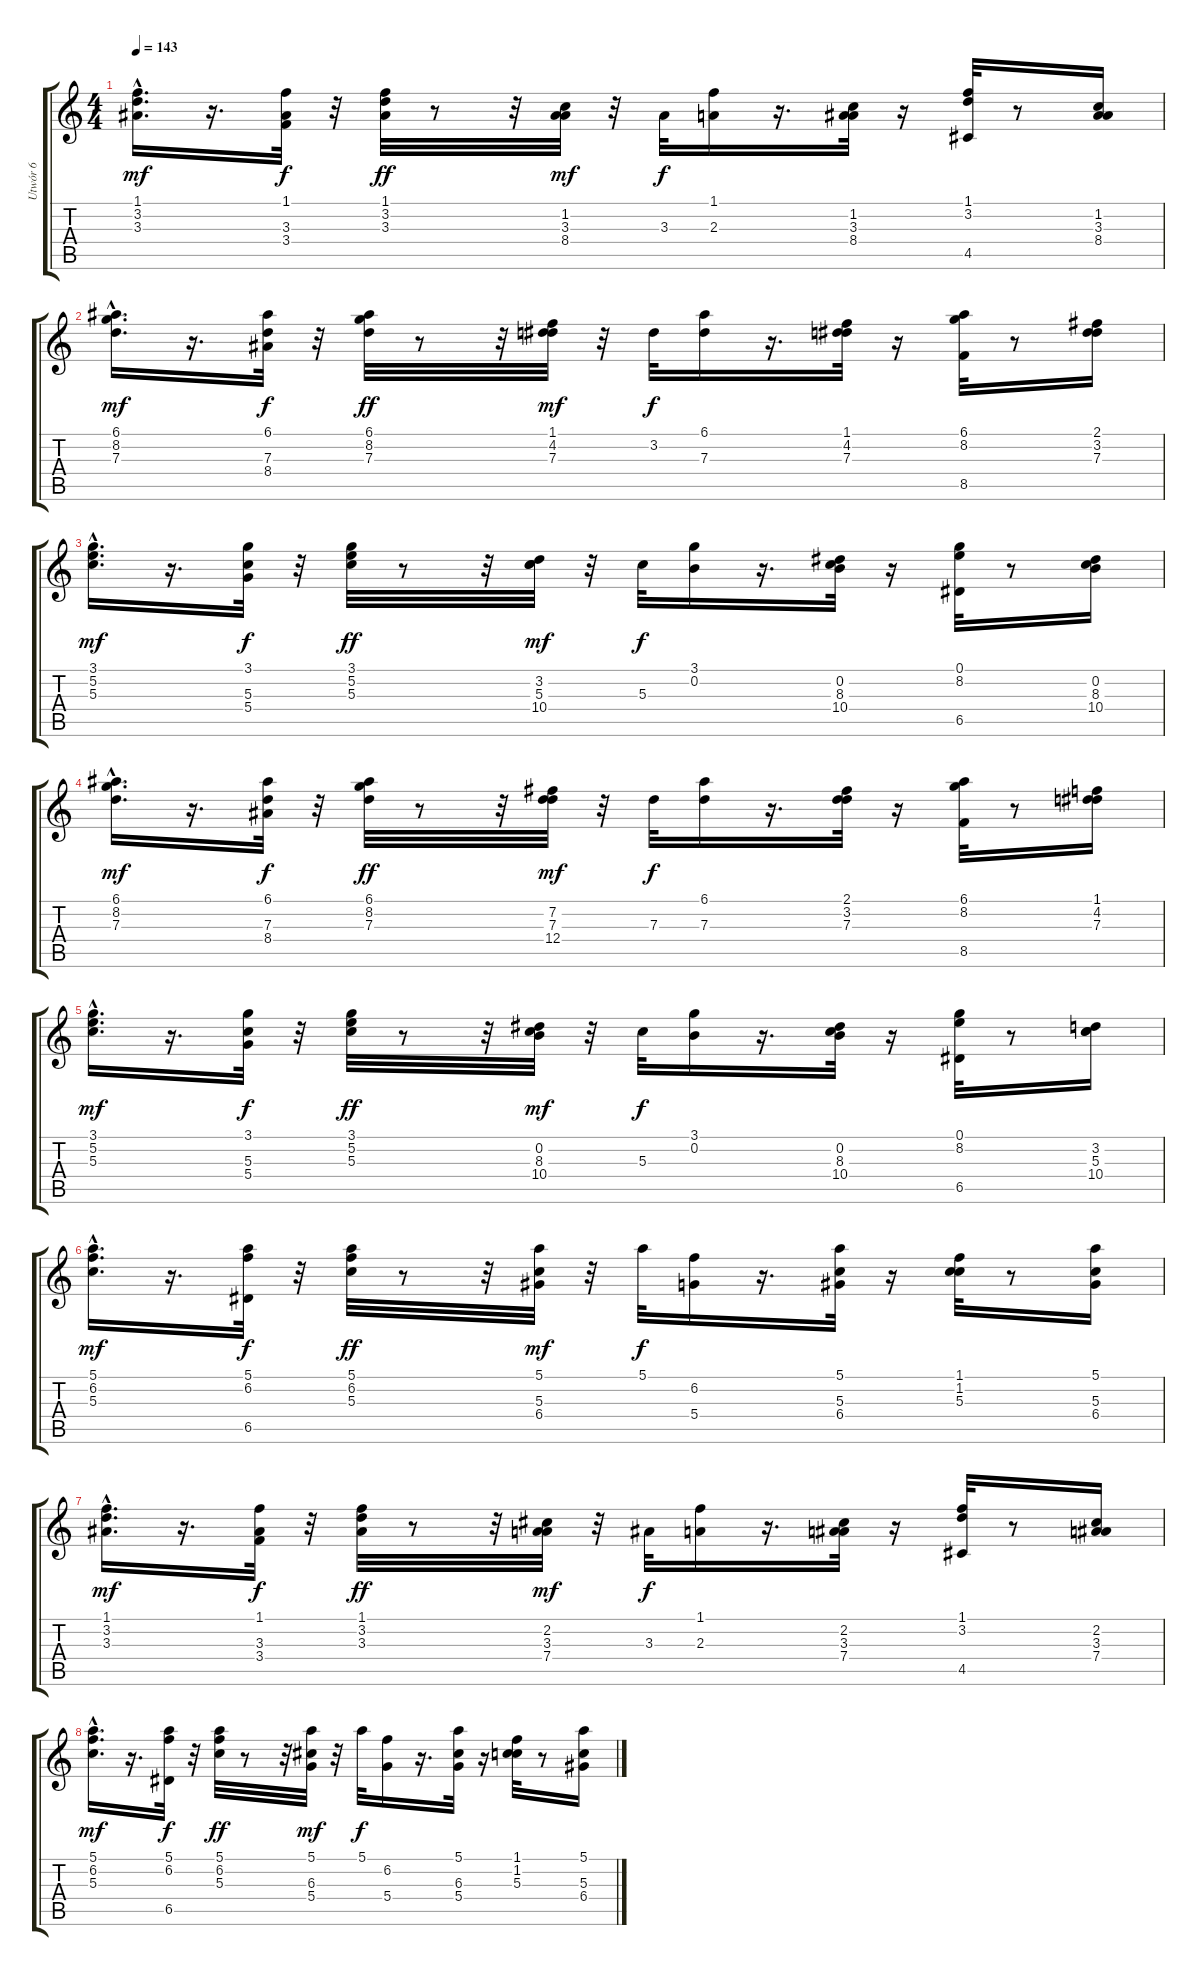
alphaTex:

\track ("Utwór 6" "Utwór 6") {instrument acousticguitarsteel}
\staff {score tabs}
\tuning (E4 B3 G3 D3 A2 E2) {hide}
\ts (4 4)
\tempo 143
\clef g2
\ks c
(1.1{hac} 3.2{hac} 3.3{hac}).16{d dy mf} r.16{d} (1.1 3.3 3.4).32{dy f} r.32 (1.1 3.2 3.3).32{dy ff} r.8 r.32 (1.2 3.3 8.4).32{dy mf} r.32 3.3.32{dy f} (1.1 2.3).16 r.16{d} (1.2 3.3 8.4).32 r.16 (1.1 3.2 4.5).32 r.8 (1.2 3.3 8.4).16 |
(6.1{hac} 8.2{hac} 7.3{hac}).16{d dy mf} r.16{d} (6.1 7.3 8.4).32{dy f} r.32 (6.1 8.2 7.3).32{dy ff} r.8 r.32 (1.1 4.2 7.3).32{dy mf} r.32 3.2.32{dy f} (6.1 7.3).16 r.16{d} (1.1 4.2 7.3).32 r.16 (6.1 8.2 8.5).32 r.8 (2.1 3.2 7.3).16 |
(3.1{hac} 5.2{hac} 5.3{hac}).16{d dy mf} r.16{d} (3.1 5.3 5.4).32{dy f} r.32 (3.1 5.2 5.3).32{dy ff} r.8 r.32 (3.2 5.3 10.4).32{dy mf} r.32 5.3.32{dy f} (3.1 0.2).16 r.16{d} (0.2 8.3 10.4).32 r.16 (0.1 8.2 6.5).32 r.8 (0.2 8.3 10.4).16 |
(6.1{hac} 8.2{hac} 7.3{hac}).16{d dy mf} r.16{d} (6.1 7.3 8.4).32{dy f} r.32 (6.1 8.2 7.3).32{dy ff} r.8 r.32 (7.2 7.3 12.4).32{dy mf} r.32 7.3.32{dy f} (6.1 7.3).16 r.16{d} (2.1 3.2 7.3).32 r.16 (6.1 8.2 8.5).32 r.8 (1.1 4.2 7.3).16 |
(3.1{hac} 5.2{hac} 5.3{hac}).16{d dy mf} r.16{d} (3.1 5.3 5.4).32{dy f} r.32 (3.1 5.2 5.3).32{dy ff} r.8 r.32 (0.2 8.3 10.4).32{dy mf} r.32 5.3.32{dy f} (3.1 0.2).16 r.16{d} (0.2 8.3 10.4).32 r.16 (0.1 8.2 6.5).32 r.8 (3.2 5.3 10.4).16 |
(5.1{hac} 6.2{hac} 5.3{hac}).16{d dy mf} r.16{d} (5.1 6.2 6.5).32{dy f} r.32 (5.1 6.2 5.3).32{dy ff} r.8 r.32 (5.1 5.3 6.4).32{dy mf} r.32 5.1.32{dy f} (6.2 5.4).16 r.16{d} (5.1 5.3 6.4).32 r.16 (1.1 1.2 5.3).32 r.8 (5.1 5.3 6.4).16 |
(1.1{hac} 3.2{hac} 3.3{hac}).16{d dy mf} r.16{d} (1.1 3.3 3.4).32{dy f} r.32 (1.1 3.2 3.3).32{dy ff} r.8 r.32 (2.2 3.3 7.4).32{dy mf} r.32 3.3.32{dy f} (1.1 2.3).16 r.16{d} (2.2 3.3 7.4).32 r.16 (1.1 3.2 4.5).32 r.8 (2.2 3.3 7.4).16 |
(5.1{hac} 6.2{hac} 5.3{hac}).16{d dy mf} r.16{d} (5.1 6.2 6.5).32{dy f} r.32 (5.1 6.2 5.3).32{dy ff} r.8 r.32 (5.1 6.3 5.4).32{dy mf} r.32 5.1.32{dy f} (6.2 5.4).16 r.16{d} (5.1 6.3 5.4).32 r.16 (1.1 1.2 5.3).32 r.8 (5.1 5.3 6.4).16
